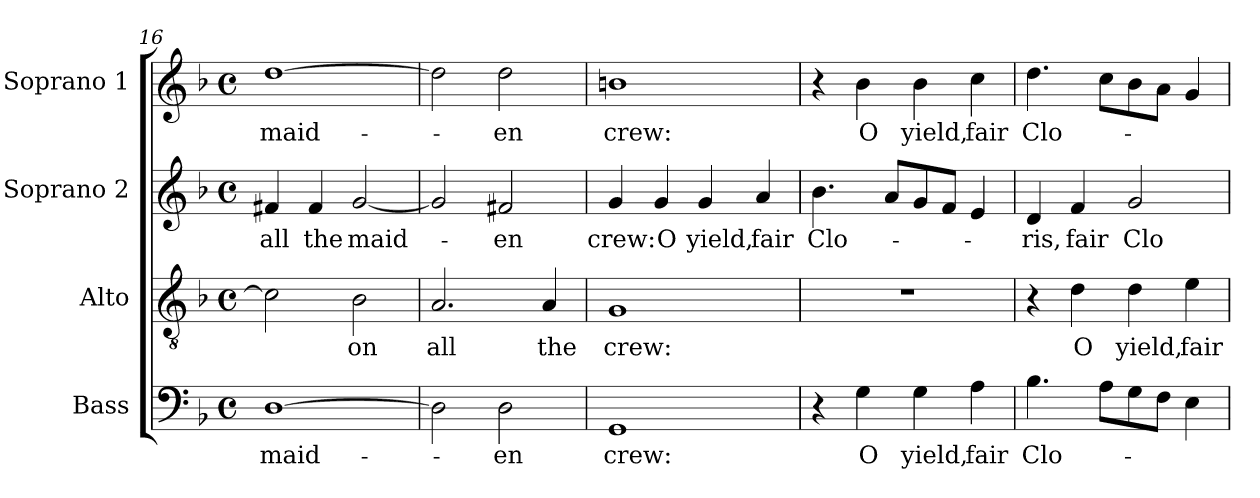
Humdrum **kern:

**kern	**text	**kern	**text	**kern	**text	**kern	**text
*part4	*part4	*part3	*part3	*part2	*part2	*part1	*part1
*staff4	*staff4	*staff3	*staff3	*staff2	*staff2	*staff1	*staff1
*I"Bass	*	*I"Alto	*	*I"Soprano 2	*	*I"Soprano 1	*
*I'B	*	*I'A	*	*I'S 2	*	*I'S 1	*
!!LO:PB:g=z
*clefF4	*	*clefGv2	*	*clefG2	*	*clefG2	*
*k[b-]	*	*k[b-]	*	*k[b-]	*	*k[b-]	*
*F:	*	*F:	*	*F:	*	*F:	*
*M4/4	*	*M4/4	*	*M4/4	*	*M4/4	*
*met(c)	*	*met(c)	*	*met(c)	*	*met(c)	*
=16	=16	=16	=16	=16	=16	=16	=16
!	!LO:LY:b	!	!	!	!	!	!
!	!	!	!	!	!LO:LY:b	!	!
!	!	!	!	!	!	!	!LO:LY:b
[1D	maid-	2c\]	.	4f#X/	all	[1dd	maid-
!	!	!	!	!	!LO:LY:b	!	!
.	.	.	.	4f#/	the	.	.
!	!	!	!LO:LY:b	!	!	!	!
!	!	!	!	!	!LO:LY:b	!	!
.	.	2B-\	on	[2g/	maid-	.	.
=17	=17	=17	=17	=17	=17	=17	=17
!	!	!	!LO:LY:b	!	!	!	!
2D\]	.	2.A/	all	2g/]	.	2dd\]	.
!	!LO:LY:b	!	!	!	!	!	!
!	!	!	!	!	!LO:LY:b	!	!
!	!	!	!	!	!	!	!LO:LY:b
2D\	-en	.	.	2f#X/	-en	2dd\	-en
!	!	!	!LO:LY:b	!	!	!	!
.	.	4A/	the	.	.	.	.
=18	=18	=18	=18	=18	=18	=18	=18
!	!LO:LY:b	!	!	!	!	!	!
!	!	!	!LO:LY:b	!	!	!	!
!	!	!	!	!	!LO:LY:b	!	!
!	!	!	!	!	!	!	!LO:LY:b
1GG	crew:	1G	crew:	4g/	crew:	1bn	crew:
!	!	!	!	!	!LO:LY:b	!	!
.	.	.	.	4g/	O	.	.
!	!	!	!	!	!LO:LY:b	!	!
.	.	.	.	4g/	yield,	.	.
!	!	!	!	!	!LO:LY:b	!	!
.	.	.	.	4a/	fair	.	.
=19	=19	=19	=19	=19	=19	=19	=19
!	!	!	!	!	!LO:LY:b	!	!
4r	.	1r	.	4.b-\	Clo-	4r	.
!	!LO:LY:b	!	!	!	!	!	!
!	!	!	!	!	!	!	!LO:LY:b
4G\	O	.	.	.	.	4b-\	O
.	.	.	.	8a/L	.	.	.
!	!LO:LY:b	!	!	!	!	!	!
!	!	!	!	!	!	!	!LO:LY:b
4G\	yield,	.	.	8g/	.	4b-\	yield,
.	.	.	.	8f/J	.	.	.
!	!LO:LY:b	!	!	!	!	!	!
!	!	!	!	!	!	!	!LO:LY:b
4A\	fair	.	.	4e/	.	4cc\	fair
=20	=20	=20	=20	=20	=20	=20	=20
!	!LO:LY:b	!	!	!	!	!	!
!	!	!	!	!	!LO:LY:b	!	!
!	!	!	!	!	!	!	!LO:LY:b
4.B-\	Clo-	4r	.	4d/	-ris,	4.dd\	Clo-
!	!	!	!LO:LY:b	!	!	!	!
!	!	!	!	!	!LO:LY:b	!	!
.	.	4d\	O	4f/	fair	.	.
8A\L	.	.	.	.	.	8cc\L	.
!	!	!	!LO:LY:b	!	!	!	!
!	!	!	!	!	!LO:LY:b	!	!
8G\	.	4d\	yield,	2g/	Clo-	8b-\	.
8F\J	.	.	.	.	.	8a\J	.
!	!	!	!LO:LY:b	!	!	!	!
4E\	.	4e\	fair	.	.	4g/	.
=	=	=	=	=	=	=	=
*-	*-	*-	*-	*-	*-	*-	*-
